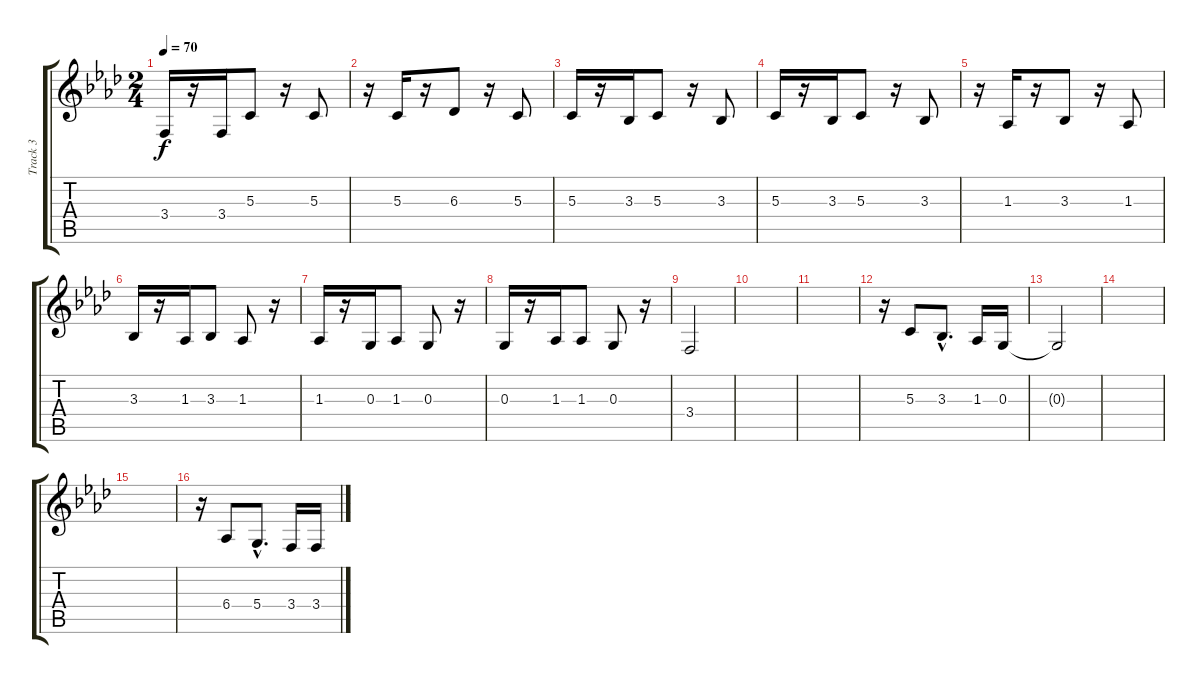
\track ("Track 3" "Track 3") {instrument panflute}
\staff {score tabs}
\tuning (E4 B3 G3 D3 A2 E2) {hide}
\ts (2 4)
\tempo 70
\clef g2
\ks fminor
3.4.16{dy f} r.16 3.4.16 5.3.8 r.16 5.3.8 |
r.16 5.3.16 r.16 6.3.8 r.16 5.3.8 |
5.3.16 r.16 3.3.16 5.3.8 r.16 3.3.8 |
5.3.16 r.16 3.3.16 5.3.8 r.16 3.3.8 |
r.16 1.3.16 r.16 3.3.8 r.16 1.3.8 |
3.3.16 r.16 1.3.16 3.3.8 1.3.8 r.16 |
1.3.16 r.16 0.3.16 1.3.8 0.3.8 r.16 |
0.3.16 r.16 1.3.16 1.3.8 0.3.8 r.16 |
3.4.2 |
|
|
r.16 5.3.8 3.3{hac}.8{d} 1.3.16 0.3.16 |
0.3{t}.2 |
|
|
r.16 6.4.8 5.4{hac}.8{d} 3.4.16 3.4.16
